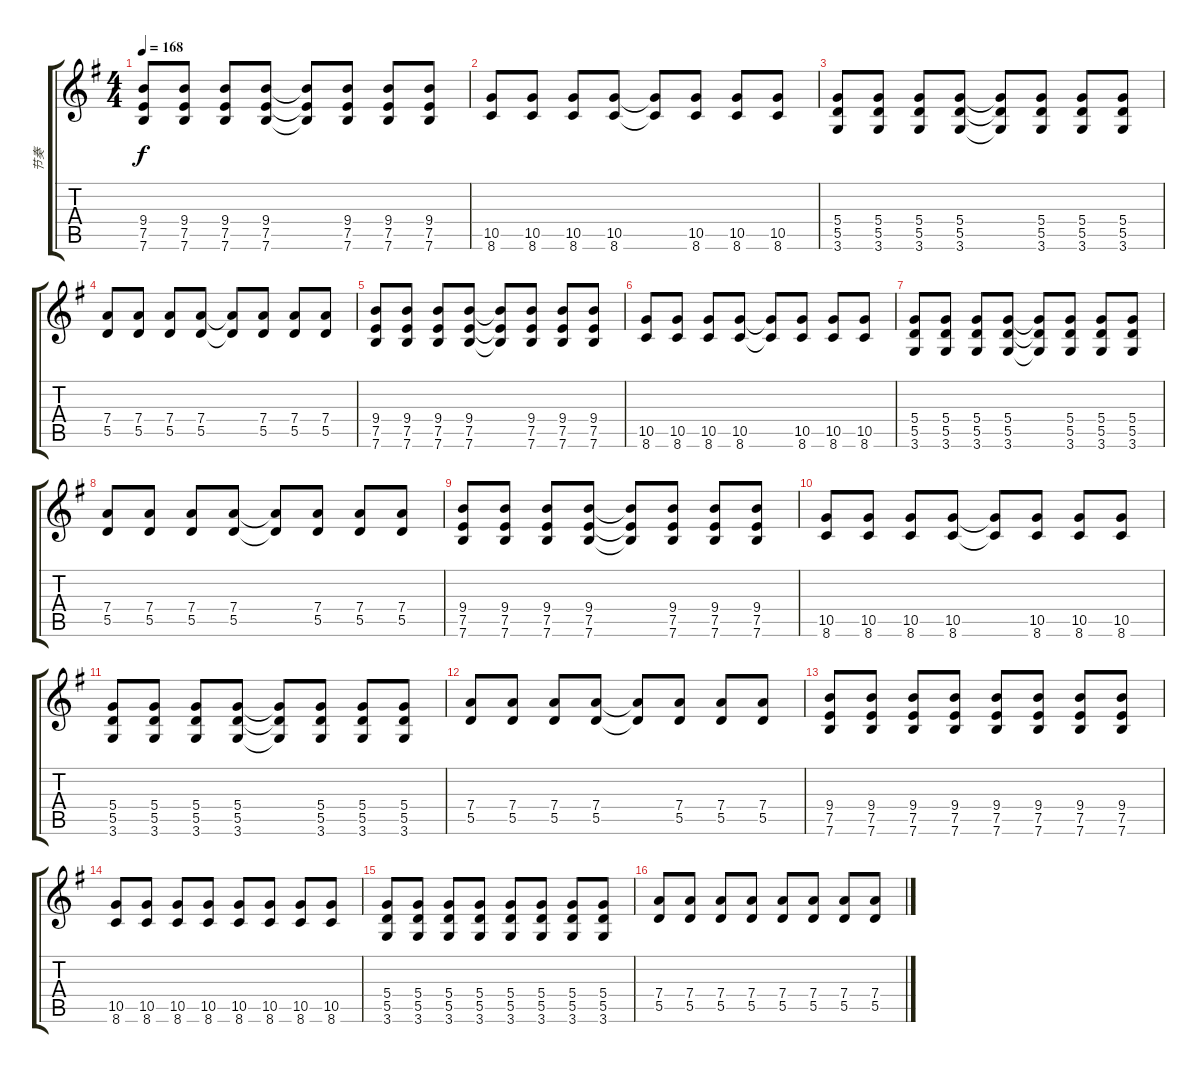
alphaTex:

\track ("节奏" "节奏") {instrument distortionguitar}
\staff {score tabs}
\tuning (E4 B3 G3 D3 A2 E2) {hide}
\ts (4 4)
\tempo 168
\clef g2
\ks g
(9.4 7.5 7.6).8{dy f} (9.4 7.5 7.6).8 (9.4 7.5 7.6).8 (9.4 7.5 7.6).8 (9.4{t} 7.5{t} 7.6{t}).8 (9.4 7.5 7.6).8 (9.4 7.5 7.6).8 (9.4 7.5 7.6).8 |
(10.5 8.6).8 (10.5 8.6).8 (10.5 8.6).8 (10.5 8.6).8 (10.5{t} 8.6{t}).8 (10.5 8.6).8 (10.5 8.6).8 (10.5 8.6).8 |
(5.4 5.5 3.6).8 (5.4 5.5 3.6).8 (5.4 5.5 3.6).8 (5.4 5.5 3.6).8 (5.4{t} 5.5{t} 3.6{t}).8 (5.4 5.5 3.6).8 (5.4 5.5 3.6).8 (5.4 5.5 3.6).8 |
(7.4 5.5).8 (7.4 5.5).8 (7.4 5.5).8 (7.4 5.5).8 (7.4{t} 5.5{t}).8 (7.4 5.5).8 (7.4 5.5).8 (7.4 5.5).8 |
(9.4 7.5 7.6).8 (9.4 7.5 7.6).8 (9.4 7.5 7.6).8 (9.4 7.5 7.6).8 (9.4{t} 7.5{t} 7.6{t}).8 (9.4 7.5 7.6).8 (9.4 7.5 7.6).8 (9.4 7.5 7.6).8 |
(10.5 8.6).8 (10.5 8.6).8 (10.5 8.6).8 (10.5 8.6).8 (10.5{t} 8.6{t}).8 (10.5 8.6).8 (10.5 8.6).8 (10.5 8.6).8 |
(5.4 5.5 3.6).8 (5.4 5.5 3.6).8 (5.4 5.5 3.6).8 (5.4 5.5 3.6).8 (5.4{t} 5.5{t} 3.6{t}).8 (5.4 5.5 3.6).8 (5.4 5.5 3.6).8 (5.4 5.5 3.6).8 |
(7.4 5.5).8 (7.4 5.5).8 (7.4 5.5).8 (7.4 5.5).8 (7.4{t} 5.5{t}).8 (7.4 5.5).8 (7.4 5.5).8 (7.4 5.5).8 |
(9.4 7.5 7.6).8 (9.4 7.5 7.6).8 (9.4 7.5 7.6).8 (9.4 7.5 7.6).8 (9.4{t} 7.5{t} 7.6{t}).8 (9.4 7.5 7.6).8 (9.4 7.5 7.6).8 (9.4 7.5 7.6).8 |
(10.5 8.6).8 (10.5 8.6).8 (10.5 8.6).8 (10.5 8.6).8 (10.5{t} 8.6{t}).8 (10.5 8.6).8 (10.5 8.6).8 (10.5 8.6).8 |
(5.4 5.5 3.6).8 (5.4 5.5 3.6).8 (5.4 5.5 3.6).8 (5.4 5.5 3.6).8 (5.4{t} 5.5{t} 3.6{t}).8 (5.4 5.5 3.6).8 (5.4 5.5 3.6).8 (5.4 5.5 3.6).8 |
(7.4 5.5).8 (7.4 5.5).8 (7.4 5.5).8 (7.4 5.5).8 (7.4{t} 5.5{t}).8 (7.4 5.5).8 (7.4 5.5).8 (7.4 5.5).8 |
(9.4 7.5 7.6).8 (9.4 7.5 7.6).8 (9.4 7.5 7.6).8 (9.4 7.5 7.6).8 (9.4 7.5 7.6).8 (9.4 7.5 7.6).8 (9.4 7.5 7.6).8 (9.4 7.5 7.6).8 |
(10.5 8.6).8 (10.5 8.6).8 (10.5 8.6).8 (10.5 8.6).8 (10.5 8.6).8 (10.5 8.6).8 (10.5 8.6).8 (10.5 8.6).8 |
(5.4 5.5 3.6).8 (5.4 5.5 3.6).8 (5.4 5.5 3.6).8 (5.4 5.5 3.6).8 (5.4 5.5 3.6).8 (5.4 5.5 3.6).8 (5.4 5.5 3.6).8 (5.4 5.5 3.6).8 |
(7.4 5.5).8 (7.4 5.5).8 (7.4 5.5).8 (7.4 5.5).8 (7.4 5.5).8 (7.4 5.5).8 (7.4 5.5).8 (7.4 5.5).8
